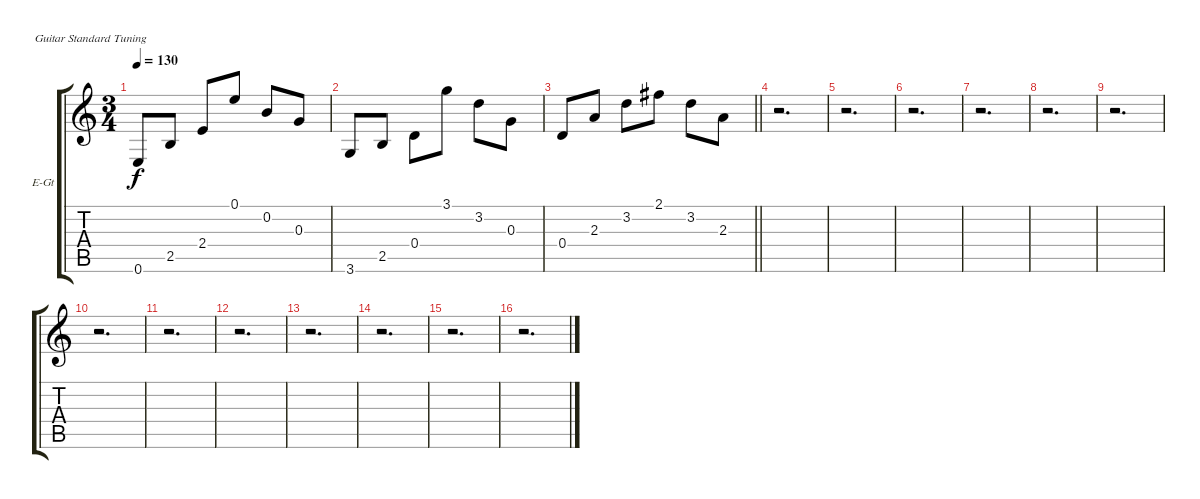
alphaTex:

\defaultSystemsLayout 4
\bracketExtendMode groupsimilarinstruments
\firstSystemTrackNameOrientation horizontal
\otherSystemsTrackNameOrientation horizontal
\chordDiagramsInScore
\track ("Clean Electric Guitar" "E-Gt") {instrument electricguitarclean}
\staff {score tabs}
\tuning (E4 B3 G3 D3 A2 E2)
\ts (3 4)
\tempo 130
\clef g2
\scale
0.25
\ks c
0.6.8{dy f} 2.5.8 2.4.8 0.1.8 0.2.8 0.3.8 |
\scale
0.25 3.6.8 2.5.8 0.4.8 3.1.8 3.2.8 0.3.8 |
\scale
0.25
\barLineRight lightlight
0.4.8 2.3.8 3.2.8 2.1.8 3.2.8 2.3.8 |
\scale
0.25 r.2{d} |
\scale
0.25 r.2{d} |
\scale
0.25 r.2{d} |
\scale
0.25 r.2{d} |
\scale
0.25 r.2{d} |
\scale
0.25 r.2{d} |
\scale
0.25 r.2{d} |
\scale
0.25 r.2{d} |
\scale
0.25 r.2{d} |
\scale
0.25 r.2{d} |
\scale
0.25 r.2{d} |
\scale
0.25 r.2{d} |
\scale
0.25 r.2{d}
